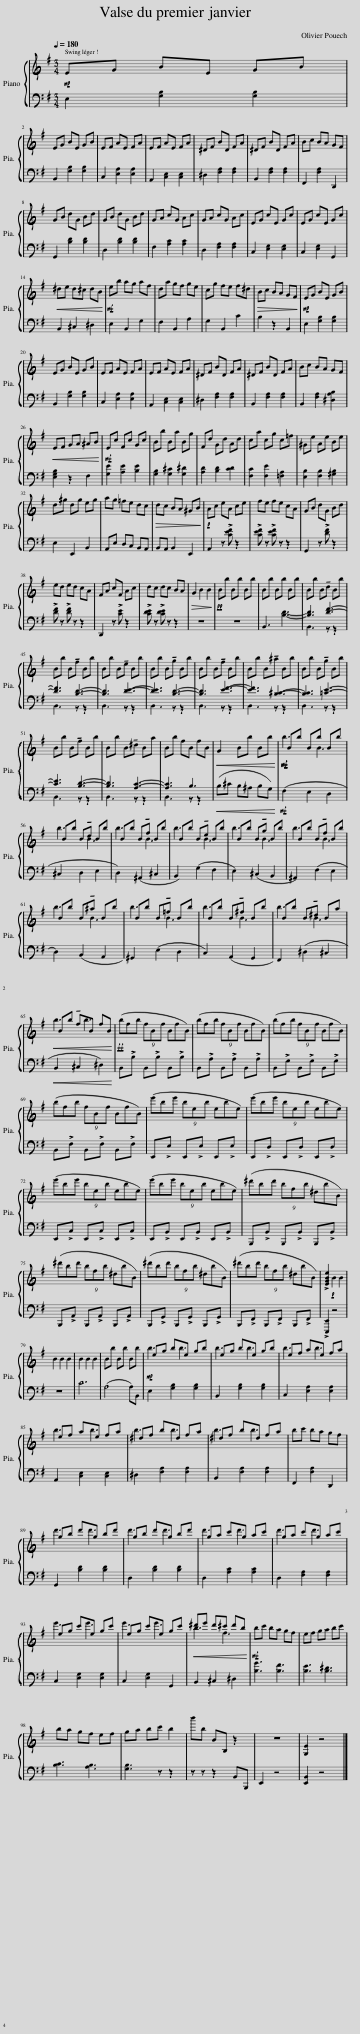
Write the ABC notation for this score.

X:1
%%score { ( 1 4 ) | ( 2 3 ) }
L:1/8
Q:1/4=180
M:3/4
I:linebreak $
K:G
V:1 treble
V:4 treble
V:2 bass
V:3 bass
V:1
!mp! EG BE GB |$ EG BE GB | EF AE FA | EF AE FA | ^DF BD FA | %5
 ^DF BD FA | Bc BA GF |$ GB dG Bd | GB dG Bd | GA cG Ac | %10
 GA cG Ac | EG cE Gc | EG cE Gc |$!<(! ^de d^c dB!<)! |!mf! eb ag af | %15
 da gf ge | cg fe f^d |!>(! Bc BA GF!>)! |!mp! EG BE GB |$ EG BE GB | %20
 EF AE FA | EF AE FA | ^DF BD FA | ^DF BD FA | Bc BA GF |$ %25
!<(! EF GA ^AB!<)! |!mf! Ec Fc Gc | Bb Ba Bg | Fd Gd Ad | ca cg c=f | %30
 ^Ge Ae Be |$ d^g dg eg | ag =fe dc |!>(! dc BA ^GB!>)! |!p! Ac eA ce | %35
 fe fe cA | GB dG Bd |$ ed ed cA | FA cF Ac | dc dc BA | %40
!>(! G2 B2 B2!>)! |!pp! Bb Bb Bb | Bb Bb Bb | Bb B!tenuto!d Bb |$ Bb B!tenuto!f Bb | %45
 Bb B!tenuto!e Bb | Bb B!tenuto!g Bb | Bb B!tenuto!f Bb | Bb B!tenuto!^a Bb | Bb B!tenuto!g Bb |$ %50
 Bb B!tenuto!f Bb | Bb B!tenuto!^d Ba | Bb fB fB |!<(! G2 Bb Bb!<)! |!mf!!mf! Bb Bb Bb |$ %55
 Bb B!tenuto!d Bb | Bb B!tenuto!f Bb | Bb B!tenuto!e Bb | Bb B!tenuto!g Bb | Bb B!tenuto!f Bb |$ %60
 Bb B!tenuto!^a Bb | Bb B!tenuto!=f Bb | Bb B!tenuto!^f Bb | Bb B!tenuto!^d Ba |$!<(! Bb !tenuto!fB fB!<)! | %65
!ff! (9:6:9(bfb fBf BfB) | (9:6:9(bfb fBf BfB) | (9:6:9(bfb fBf BfB) |$ (9:6:9(bfb fBf BfB) | (9:6:9(e'be' beb ebe) | %70
 (9:6:9(e'be' beb ebe) |$ (9:6:9(e'be' beb ebe) | (9:6:9(e'be' beb ebe) | (9:6:9(^d'bd' bfb ^dbB) |$ (9:6:9(^d'bd' bfb ^dbB) | %75
 (9:6:9(^d'bd' bfb ^dbB) | (9:6:9(^d'bd' bfb ^dbB) | !>![EGBe]2!p! B2 B2 |$ B2 B2 B2 | B2 B2 B2 | %80
 Bb Bb Bb |!mp! eg be gb | eg be gb | ef ae fa |$ ef ae fa | %85
 ^df bd fa | ^df bd fa | bc' ba gf |$ gb d'g bd' | gb d'g bd' | %90
 ga c'g ac' | ga c'g ac' |$ eg c'e gc' | eg c'e gc' |!<(! ^d'e' d'^c' d'b!<)! | %95
!mf! bc' ba gf | ef ga bc' |$ ba gf ef | ga bc' b2 | b'b BB, z2 | %100
 z6 | [G,E]2 z4 |] %102
V:2
 E,2 [G,B,]2 [G,B,]2 |$ B,,2 [G,B,]2 [G,B,]2 | C,2 [E,A,]2 [E,A,]2 | A,,2 [C,E,]2 [C,E,]2 | ^D,2 [F,A,]2 [F,A,]2 | %5
 B,,2 [F,A,]2 [F,A,]2 | F,,2 [F,A,]2 D,,2 |$ G,,2 [B,D]2 [B,D]2 | D,2 [B,D]2 [B,D]2 | F,2 [A,C]2 [A,C]2 | %10
 D,2 [F,A,]2 [F,A,]2 | C,2 [E,G,]2 [E,G,]2 | C,2 [E,G,]2 G,,2 |$ B,,2 ^C,2 ^D,2 | E,2 B,,2 G,2 | %15
 F,2 B,,2 A,2 | G,2 B,,2 C2 | B,2 z2 B,,2 | E,2 [G,B,]2 [G,B,]2 |$ B,,2 [G,B,]2 [G,B,]2 | %20
 C,2 [E,A,]2 [E,A,]2 | A,,2 [C,E,]2 [C,E,]2 | ^D,2 [F,A,]2 [F,A,]2 | B,,2 [F,A,]2 [F,A,]2 | B,,2 [F,A,]2 [^D,A,B,]2 |$ %25
 [E,G,B,]2 z2 F,2 | [G,E]2 [A,E]2 [B,E]2 | [G,B,]2 [G,^C]2 [G,^D]2 | [A,D]2 [B,D]2 [CD]2 | [F,C]2 [F,E]2 [=F,A,]2 | %30
 [E,B,]2 [F,B,]2 [^G,B,]2 |$ E,2 E,,2 B,,2 | A,,E, D,C, B,,A,, | B,,A,, B,,2 E,,2 | A,,2 z !>![CEF] z2 | %35
 !>![CEF] z !>![CEF] z z2 | G,,2 z !>![DF] z2 |$ !>![DF] z !>![DF] z z2 | D,,2 z !>![CE] z2 | !>![CDE] z !>![CDE] z z2 | %40
 z6 | z6 | B,,3 [B,D]3- | [B,D]3 [DF]3- |$ [DF]3 [B,D]3- | %45
 [B,D]3 [DE]3- | [DE]3 [B,D]3- | [B,D]3 [EF]3- | [EF]3 [B,^C]3- | [B,C]3 [=CE]3- |$ %50
 [CE]3 [B,D]3- | [B,D]3 [A,C]3- | [A,C]3 B,3 |!<(! (B,^C B,^A, B,G,)!<)! |!mf! (F,2 E,2 D,2 |$ %55
 ^C,2 D,2 E,2 | D,2) (^A,,2 ^C,2 | B,,2) (G,2 F,2 | E,2) (^C,2 B,,2 | ^A,,2) (F,2 E,2 |$ %60
 D,2) (B,,2 A,,2) | ^G,,2 (E,2 D,2 | C,2) (A,,2 G,,2) | F,,2 (^D,2 ^C,2 |$!<(! B,,2 ^C,2 ^D,2)!<)! | %65
 B,,!>!B, B,,!>!B, B,,!>!B, | B,,!>!A, B,,!>!A, B,,!>!A, | B,,!>!G, B,,!>!G, B,,!>!G, |$ B,,!>!F, B,,!>!F, B,,!>!F, | E,,!>!E, E,,!>!E, E,,!>!E, | %70
 E,,!>!D, E,,!>!D, E,,!>!D, |$ E,,!>!C, E,,!>!C, E,,!>!C, | E,,!>!B,, E,,!>!B,, E,,!>!B,, | B,,,!>!B,, B,,,!>!B,, B,,,!>!B,, |$ B,,,!>!A,, B,,,!>!A,, B,,,!>!A,, | %75
 B,,,!>!G,, B,,,!>!G,, B,,,!>!G,, | B,,,!>!F,, B,,,!>!F,, B,,,!>!F,, | !>![E,,,E,,]2 z4 |$ z6 | C6 | %80
 (A,4 A,)B,, | E,2 [G,B,]2 [G,B,]2 | B,,2 [G,B,]2 [G,B,]2 | C,2 [E,A,]2 [E,A,]2 |$ A,,2 [C,E,]2 [C,E,]2 | %85
 ^D,2 [F,A,]2 [F,A,]2 | B,,2 [F,A,]2 [F,A,]2 | F,,2 [F,A,]2 D,,2 |$ G,,2 [B,D]2 [B,D]2 | D,2 [B,D]2 [B,D]2 | %90
 D,2 [A,C]2 [A,C]2 | D,2 [F,A,]2 [F,A,]2 |$ C,2 [E,G,]2 [E,G,]2 | C,2 [E,G,]2 G,,2 | B,,2 ^C,2 ^D,2 | %95
 [B,G]3 [B,F]3 | [B,E]3 [B,^D]3 |$ [B,C]3 [A,B,]3 | [G,B,]3 z z2 | z z z2 B,,B,,, | %100
 E,,2 z4 | [E,,B,,]2 z4 |] %102
V:3
 x6 |$ x6 | x6 | x6 | x6 | %5
 x6 | x6 |$ x6 | x6 | x6 | %10
 x6 | x6 | x6 |$ x6 | x6 | %15
 x6 | x6 | x6 | x6 |$ x6 | %20
 x6 | x6 | x6 | x6 | x6 |$ %25
 x6 | x6 | x6 | x6 | x6 | %30
 x6 |$ x6 | x6 | x6 | x6 | %35
 x6 | x6 |$ x6 | x6 | x6 | %40
 x6 | x6 | x6 | B,,3 z z2 |$ B,,3 z z2 | %45
 B,,3 z z2 | B,,3 z z2 | B,,3 z z2 | B,,3 z z2 | B,,3 z z2 |$ %50
 B,,3 z z2 | B,,3 z z2 | B,,3 z z2 | x6 | x6 |$ %55
 x6 | x6 | x6 | x6 | x6 |$ %60
 x6 | x6 | x6 | x6 |$ x6 | %65
 x6 | x6 | x6 |$ x6 | x6 | %70
 x6 |$ x6 | x6 | x6 |$ x6 | %75
 x6 | x6 | x6 |$ x6 | x6 | %80
 x6 | x6 | x6 | x6 |$ x6 | %85
 x6 | x6 | x6 |$ x6 | x6 | %90
 x6 | x6 |$ x6 | x6 | x6 | %95
 x6 | x6 |$ x6 | x6 | x6 | %100
 x6 | x6 |] %102
V:4
 x6 |$ x6 | x6 | x6 | x6 | %5
 x6 | x6 |$ x6 | x6 | x6 | %10
 x6 | x6 | x6 |$ x6 | x6 | %15
 x6 | x6 | x6 | x6 |$ x6 | %20
 x6 | x6 | x6 | x6 | x6 |$ %25
 x6 | x6 | x6 | x6 | x6 | %30
 x6 |$ x6 | x6 | x6 | x6 | %35
 x6 | x6 |$ x6 | x6 | x6 | %40
 x6 | x6 | x6 | x6 |$ x6 | %45
 x6 | x6 | x6 | x6 | x6 |$ %50
 x6 | x6 | x6 | x6 | b3 B3 |$ %55
 b3 B3 | b3 B3 | b3 B3 | b3 B3 | b3 B3 |$ %60
 b3 B3 | b3 B3 | b3 B3 | b3 B3 |$ b3 b3 | %65
 x6 | x6 | x6 |$ x6 | x6 | %70
 x6 |$ x6 | x6 | x6 |$ x6 | %75
 x6 | x6 | x6 |$ x6 | x6 | %80
 x6 | b3 b3 | b3 b3 | b3 b3 |$ b3 b3 | %85
 b3 b3 | b3 b3 | x6 |$ d'3 d'3 | d'3 d'3 | %90
 d'3 d'3 | d'3 d'3 |$ e'3 e'3 | e'3 e'3 | b3 f3 | %95
 x6 | x6 |$ x6 | x6 | x6 | %100
 x6 | x6 |] %102
